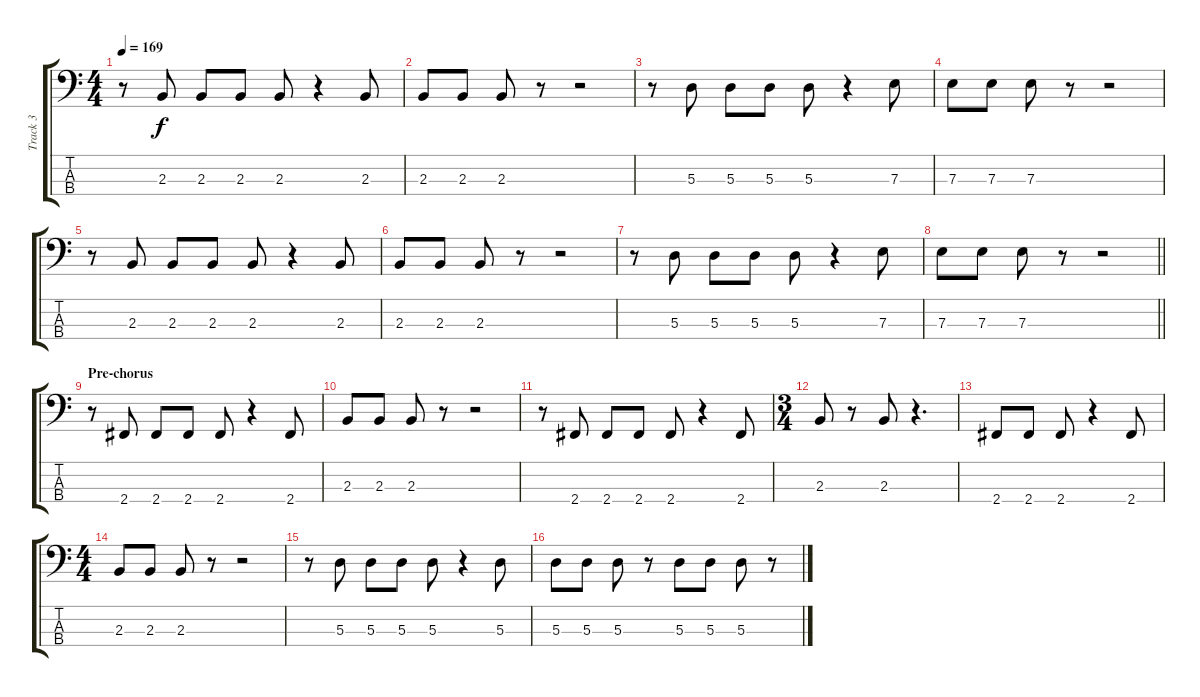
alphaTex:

\track ("Track 3" "Track 3") {instrument electricbassfinger}
\staff {score tabs}
\tuning (G2 D2 A1 E1) {hide}
\ts (4 4)
\tempo 169
\clef f4
\ks c
r.8{dy f} 2.3.8 2.3.8 2.3.8 2.3.8 r.4 2.3.8 |
2.3.8 2.3.8 2.3.8 r.8 r.2 |
r.8 5.3.8 5.3.8 5.3.8 5.3.8 r.4 7.3.8 |
7.3.8 7.3.8 7.3.8 r.8 r.2 |
r.8 2.3.8 2.3.8 2.3.8 2.3.8 r.4 2.3.8 |
2.3.8 2.3.8 2.3.8 r.8 r.2 |
r.8 5.3.8 5.3.8 5.3.8 5.3.8 r.4 7.3.8 |
\barLineRight lightlight
7.3.8 7.3.8 7.3.8 r.8 r.2 |
\section ("" "Pre-chorus")
r.8 2.4.8 2.4.8 2.4.8 2.4.8 r.4 2.4.8 |
2.3.8 2.3.8 2.3.8 r.8 r.2 |
r.8 2.4.8 2.4.8 2.4.8 2.4.8 r.4 2.4.8 |
\ts (3 4)
2.3.8 r.8 2.3.8 r.4{d} |
2.4.8 2.4.8 2.4.8 r.4 2.4.8 |
\ts (4 4)
2.3.8 2.3.8 2.3.8 r.8 r.2 |
r.8 5.3.8 5.3.8 5.3.8 5.3.8 r.4 5.3.8 |
5.3.8 5.3.8 5.3.8 r.8 5.3.8 5.3.8 5.3.8 r.8
